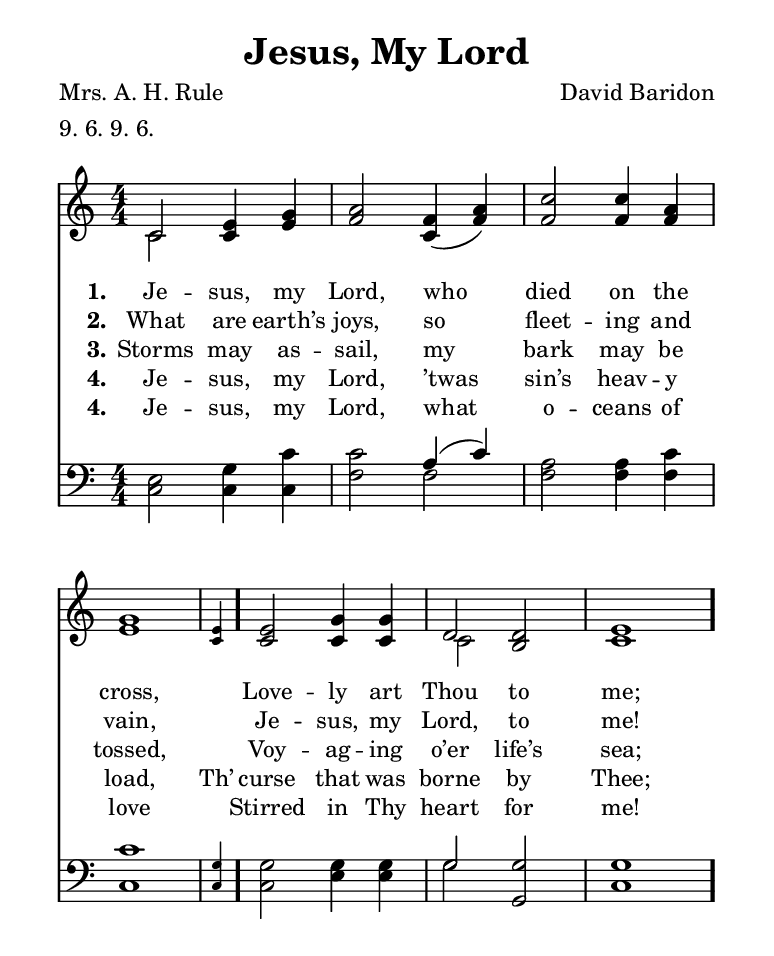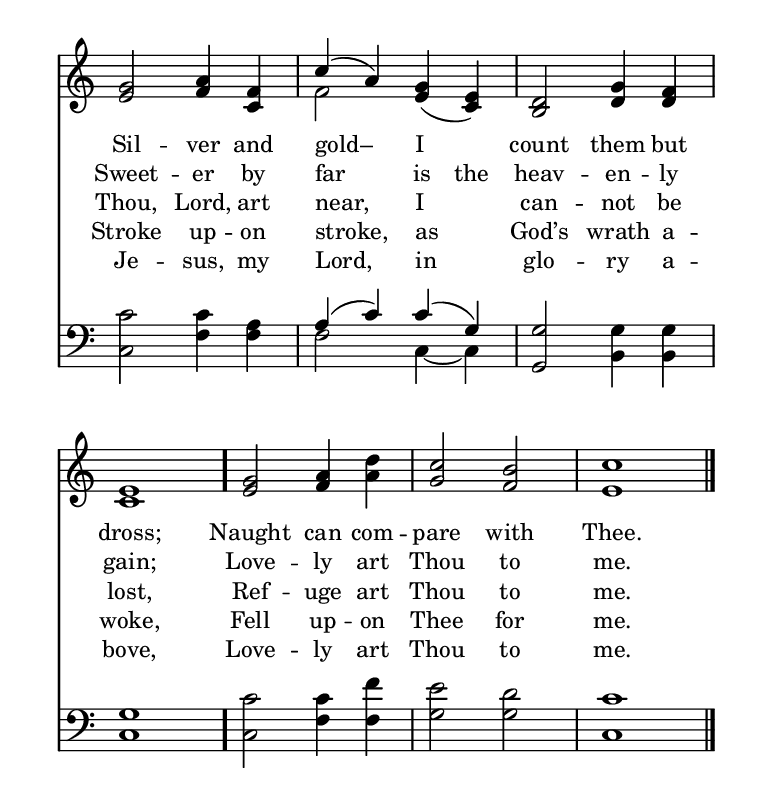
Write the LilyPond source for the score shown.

\include "common/global.ily"
\paper {
  \include "common/paper.ily"
  ragged-bottom = ##t
  systems-per-page = #(cond (is-eogsized 1) (#t #f))
}

\header{
  hymnnumber = "284"
  title = "Jesus, My Lord"
  tunename = ""
  meter = "9. 6. 9. 6."
  poet = "Mrs. A. H. Rule"
  composer = "David Baridon"
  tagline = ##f
}

global = {
  \include "common/overrides.ily"
  \override Staff.TimeSignature.style = #'numbered
  \time 4/4
  \override Score.MetronomeMark.transparent = ##t % hide all fermata changes too
  \tempo 4=120
  \key c \major
  \autoBeamOff
}

notesSoprano = {
\global
\relative c' {

  c2 e4 g | a2 f4( a) | c2 c4 a | g1 |
  \grace e4 e2 g4 g | d2 d | e1 | % TODO play grace note in MIDI only for verse 4
  g2 a4 f | c'( a) g( e) | d2 g4 f | e1 |
  g2 a4 d | c2 b | c1 |

  \bar "|."

}
}

notesAlto = {
\global
\relative e' {

  c2 c4 e | f2 c4( f) | f2 f4 f | e1 |
  \grace c4 c2 c4 c c2 b | c1 |
  e2 f4 c | f2 e4( c) | b2 d4 d | c1 |
  e2 f4 a | g2 f | e1 |

}
}

notesTenor = {
\global
\relative a {

  e2 g4 c | c2 a4( c) | a2 a4 c | c1 |
  \grace g4 g2 g4 g | g2 g | g1 |
  c2 c4 a | a( c) c( g) | g2 g4 g | g1 |
  c2 c4 f | e2 d | c1 |

}
}

notesBass = {
\global
\relative f {

  c2 c4 c | f2 f | f2 f4 f | c1 |
  \grace c4 c2 e4 e | g2 g, | c1 |
  c2 f4 f | f2 c4 ~ c4 | g2 b4 b | c1 |
  c2 f4 f | g2 g | c,1 |

}
}

wordsA = \lyricmode {
\set stanza = "1."

Je -- sus, my Lord, who died on the cross, \bar "."
Love -- ly art Thou to me; \bar "."
Sil -- ver and gold– I count them but dross; \bar "."
Naught can com -- pare with Thee. \bar "."

}

wordsB = \lyricmode {
\set stanza = "2."

What are earth’s joys, so fleet -- ing and vain,
Je -- sus, my Lord, to me!
Sweet -- er by far { \mon } is the { \moff } heav -- en -- ly gain;
Love -- ly art Thou to me.

}

wordsC = \lyricmode {
\set stanza = "3."

Storms may as -- sail, my bark may be tossed,
Voy -- ag -- ing o’er life’s sea;
Thou, Lord, art near, I can -- not be lost,
Ref -- uge art Thou to me.

}

wordsD = \lyricmode {
\set stanza = "4."

%{HIDE>%} \set includeGraceNotes = ##t %{<HIDE%}
Je -- sus, my Lord, ’twas sin’s heav -- y load,
Th’ curse that was borne by Thee; %{HIDE>%} \set includeGraceNotes = ##f %{<HIDE%}
Stroke up -- on stroke, as God’s wrath a -- woke,
Fell up -- on Thee for me.

}

wordsE = \lyricmode {
\set stanza = "4."

Je -- sus, my Lord, what o -- ceans of love
Stirred in Thy heart for me!
Je -- sus, my Lord, in glo -- ry a -- bove,
Love -- ly art Thou to me.

}

\score {
  \context ChoirStaff <<
    \context Staff = upper <<
      \set Staff.autoBeaming = ##f
      \set ChoirStaff.systemStartDelimiter = #'SystemStartBar
      \set ChoirStaff.printPartCombineTexts = ##f
      \partcombine #'(2 . 9) \notesSoprano \notesAlto
      \context NullVoice = sopranos { \voiceOne << \notesSoprano >> }
      \context Lyrics = one   \lyricsto sopranos \wordsA
      \context Lyrics = two   \lyricsto sopranos \wordsB
      \context Lyrics = three \lyricsto sopranos \wordsC
      \context Lyrics = four  \lyricsto sopranos \wordsD
      \context Lyrics = five  \lyricsto sopranos \wordsE
    >>
    \context Staff = men <<
      \set Staff.autoBeaming = ##f
      \clef bass
      \set ChoirStaff.printPartCombineTexts = ##f
      \partcombine #'(2 . 9) \notesTenor \notesBass
    >>
  >>
  \layout {
    \include "common/layout.ily"
  }
  \midi{
    \include "common/midi.ily"
  }
}

\version "2.19.49"  % necessary for upgrading to future LilyPond versions.

% vi:set et ts=2 sw=2 ai nocindent syntax=lilypond:
